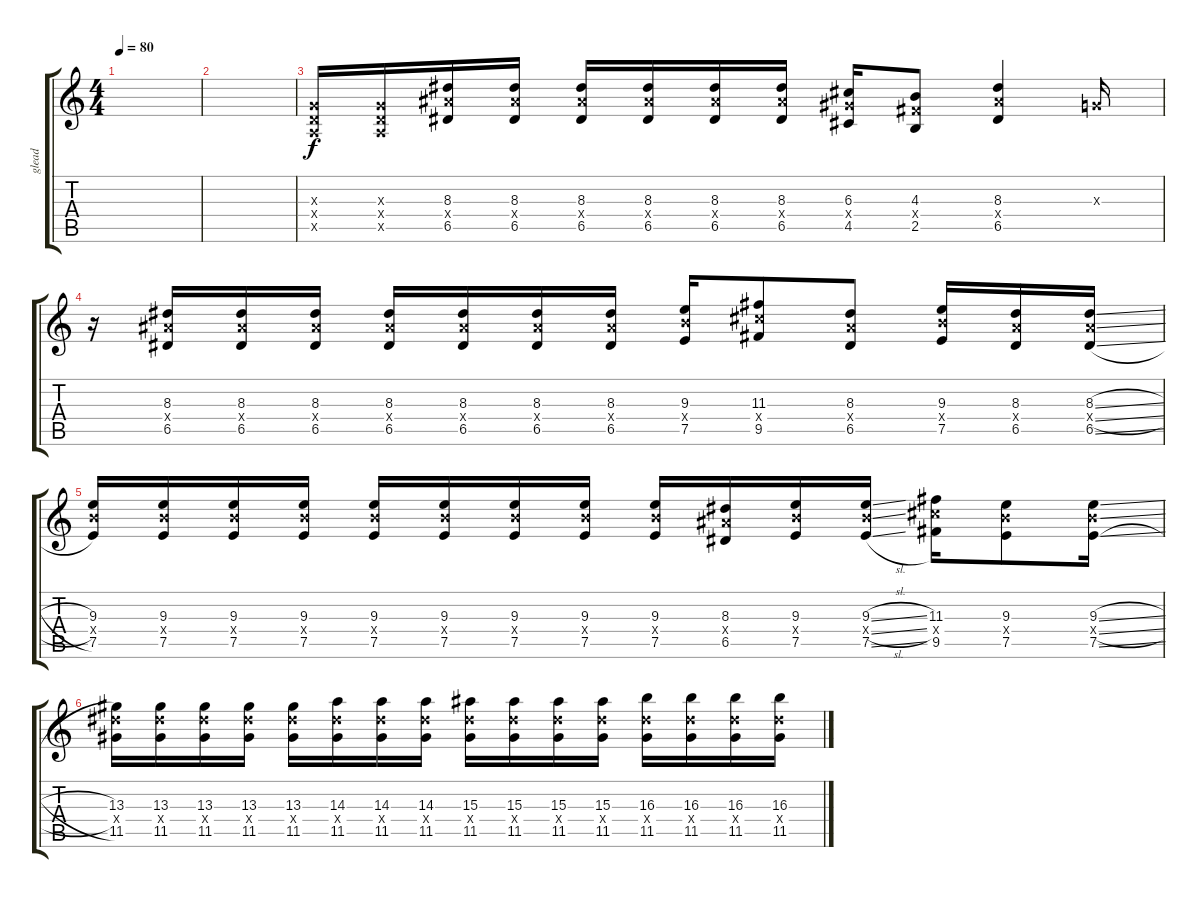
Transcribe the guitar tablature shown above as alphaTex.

\track ("glead" "glead") {instrument distortionguitar}
\staff {score tabs}
\tuning (E4 B3 G3 D3 A2 E2) {hide}
\ts (4 4)
\tempo 80
\clef g2
\ks c
|
|
(0.3{x} 0.4{x} 0.5{x}).16 (0.3{x} 0.4{x} 0.5{x}).16 (8.3 8.4{x} 6.5).16 (8.3 8.4{x} 6.5).16 (8.3 8.4{x} 6.5).16 (8.3 8.4{x} 6.5).16 (8.3 8.4{x} 6.5).16 (8.3 8.4{x} 6.5).16 (6.3 6.4{x} 4.5).16 (4.3 4.4{x} 2.5).8 (8.3 8.4{x} 6.5).4 0.3{x}.16 |
r.16 (8.3 8.4{x} 6.5).16 (8.3 8.4{x} 6.5).16 (8.3 8.4{x} 6.5).16 (8.3 8.4{x} 6.5).16 (8.3 8.4{x} 6.5).16 (8.3 8.4{x} 6.5).16 (8.3 8.4{x} 6.5).16 (9.3 9.4{x} 7.5).16 (11.3 11.4{x} 9.5).8 (8.3 8.4{x} 6.5).8 (9.3 9.4{x} 7.5).16 (8.3 8.4{x} 6.5).16 (8.3{sl} 8.4{sl x} 6.5{sl}).16 |
(9.3 9.4{x} 7.5).16 (9.3 9.4{x} 7.5).16 (9.3 9.4{x} 7.5).16 (9.3 9.4{x} 7.5).16 (9.3 9.4{x} 7.5).16 (9.3 9.4{x} 7.5).16 (9.3 9.4{x} 7.5).16 (9.3 9.4{x} 7.5).16 (9.3 9.4{x} 7.5).16 (8.3 8.4{x} 6.5).16 (9.3 9.4{x} 7.5).16 (9.3{sl} 9.4{sl x} 7.5{sl}).16 (11.3 11.4{x} 9.5).16 (9.3 9.4{x} 7.5).8 (9.3{sl} 9.4{sl x} 7.5{sl}).16 |
(13.3 13.4{x} 11.5).16 (13.3 13.4{x} 11.5).16 (13.3 13.4{x} 11.5).16 (13.3 13.4{x} 11.5).16 (13.3 13.4{x} 11.5).16 (14.3 13.4{x} 11.5).16 (14.3 13.4{x} 11.5).16 (14.3 13.4{x} 11.5).16 (15.3 13.4{x} 11.5).16 (15.3 13.4{x} 11.5).16 (15.3 13.4{x} 11.5).16 (15.3 13.4{x} 11.5).16 (16.3 13.4{x} 11.5).16 (16.3 13.4{x} 11.5).16 (16.3 13.4{x} 11.5).16 (16.3 13.4{x} 11.5).16
